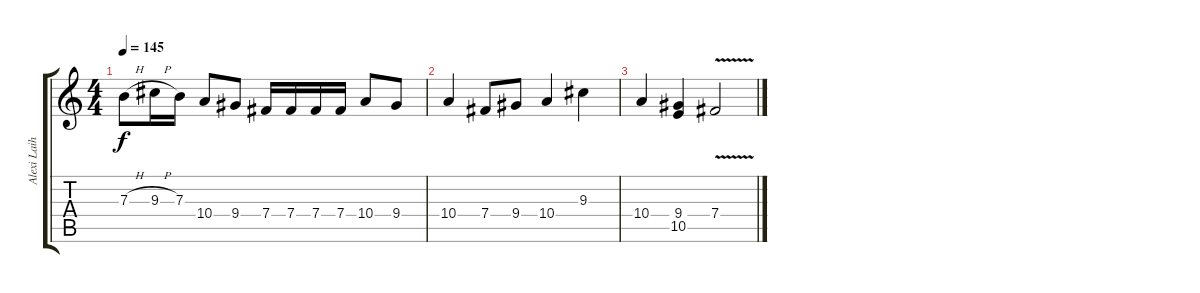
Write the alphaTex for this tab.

\track ("Alexi Laiho" "Alexi Laih") {instrument distortionguitar}
\staff {score tabs}
\tuning (Db4 Ab3 E3 B2 Gb2 Db2) {hide}
\ts (4 4)
\tempo 145
\clef g2
\ks c
7.3{h}.8{dy f} 9.3{h}.16 7.3.16 10.4.8 9.4.8 7.4.16 7.4.16 7.4.16 7.4.16 10.4.8 9.4.8 |
10.4.4 7.4.8 9.4.8 10.4.4 9.3.4 |
10.4.4 (9.4 10.5).4 7.4{v}.2
